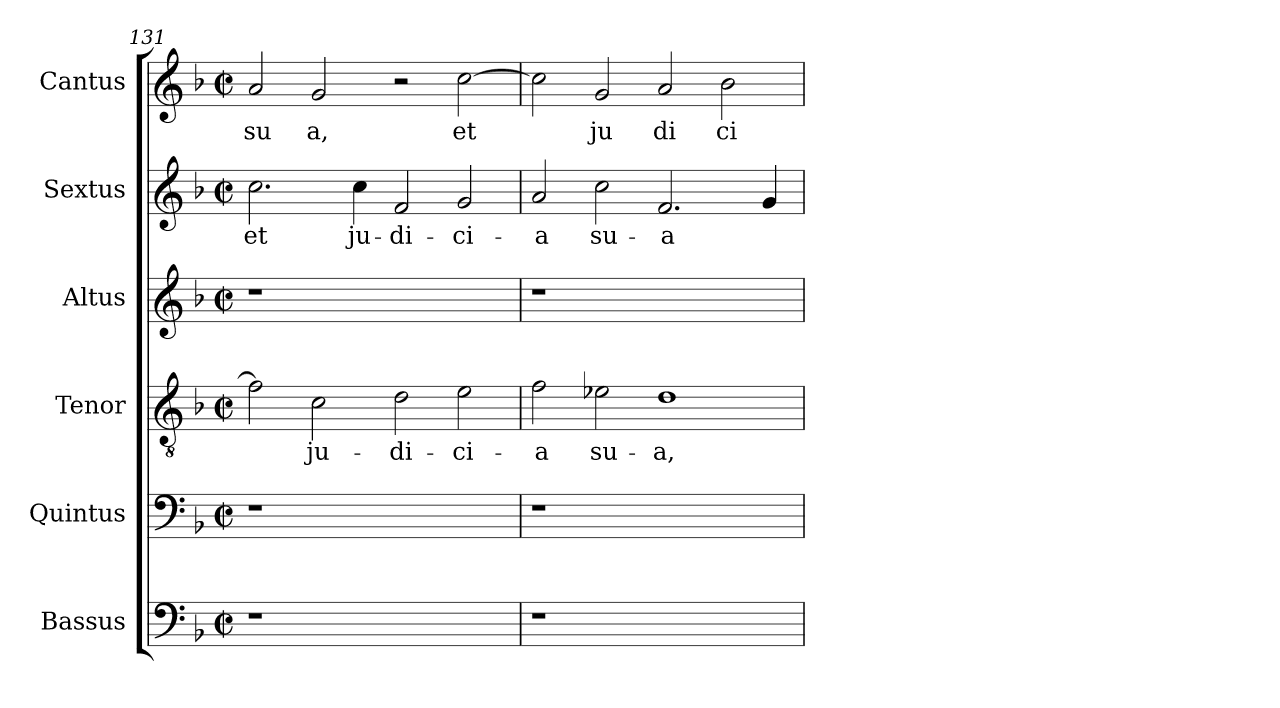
**kern	**kern	**kern	**text	**kern	**kern	**text	**kern	**text
*part6	*part5	*part4	*part4	*part3	*part2	*part2	*part1	*part1
*staff6	*staff5	*staff4	*staff4	*staff3	*staff2	*staff2	*staff1	*staff1
*I"Bassus	*I"Quintus	*I"Tenor	*	*I"Altus	*I"Sextus	*	*I"Cantus	*
*I'Bassus	*I'Quintus	*I'Tenor	*	*I'Altus	*I'Sextus	*	*I'Cantus	*
!!LO:LB:g=z
*clefF4	*clefF4	*clefGv2	*	*clefG2	*clefG2	*	*clefG2	*
*k[b-]	*k[b-]	*k[b-]	*	*k[b-]	*k[b-]	*	*k[b-]	*
*F:	*F:	*F:	*	*F:	*F:	*	*F:	*
*M2/2	*M2/2	*M2/2	*	*M2/2	*M2/2	*	*M2/2	*
*met(c|)	*met(c|)	*met(c|)	*	*met(c|)	*met(c|)	*	*met(c|)	*
=131	=131	=131	=131	=131	=131	=131	=131	=131
!	!	!	!	!	!	!LO:LY:b:cj	!	!LO:LY:b:cj
1r	1r	2f\]	.	1r	2.cc\	et	2a/	su
!	!	!	!LO:LY:b:cj	!	!	!	!	!LO:LY:b:cj
.	.	2c\	ju-	.	.	.	2g/	a,
!	!	!	!	!	!	!LO:LY:b:cj	!	!
.	.	.	.	.	4cc\	ju-	.	.
!	!	!	!LO:LY:b:cj	!	!	!LO:LY:b:cj	!	!
1ryy	1ryy	2d\	-di-	1ryy	2f/	-di-	2r	.
!	!	!	!LO:LY:b:cj	!	!	!LO:LY:b:cj	!	!LO:LY:b:cj
.	.	2e\	-ci-	.	2g/	-ci-	[>2cc\	et
=132	=132	=132	=132	=132	=132	=132	=132	=132
!	!	!	!LO:LY:b:cj	!	!	!LO:LY:b:cj	!	!
1r	1r	2f\	-a	1r	2a/	-a	2cc\]	.
!	!	!	!LO:LY:b:cj	!	!	!LO:LY:b:cj	!	!LO:LY:b:cj
.	.	2e-X\	su-	.	2cc\	su-	2g/	ju
!	!	!	!LO:LY:b:cj	!	!	!LO:LY:b:cj	!	!LO:LY:b:cj
1ryy	1ryy	1d	-a,	1ryy	2.f/	-a	2a/	di
!	!	!	!	!	!	!	!	!LO:LY:b:cj
.	.	.	.	.	.	.	2b-\	ci
.	.	.	.	.	4g/	.	.	.
=	=	=	=	=	=	=	=	=
*-	*-	*-	*-	*-	*-	*-	*-	*-
